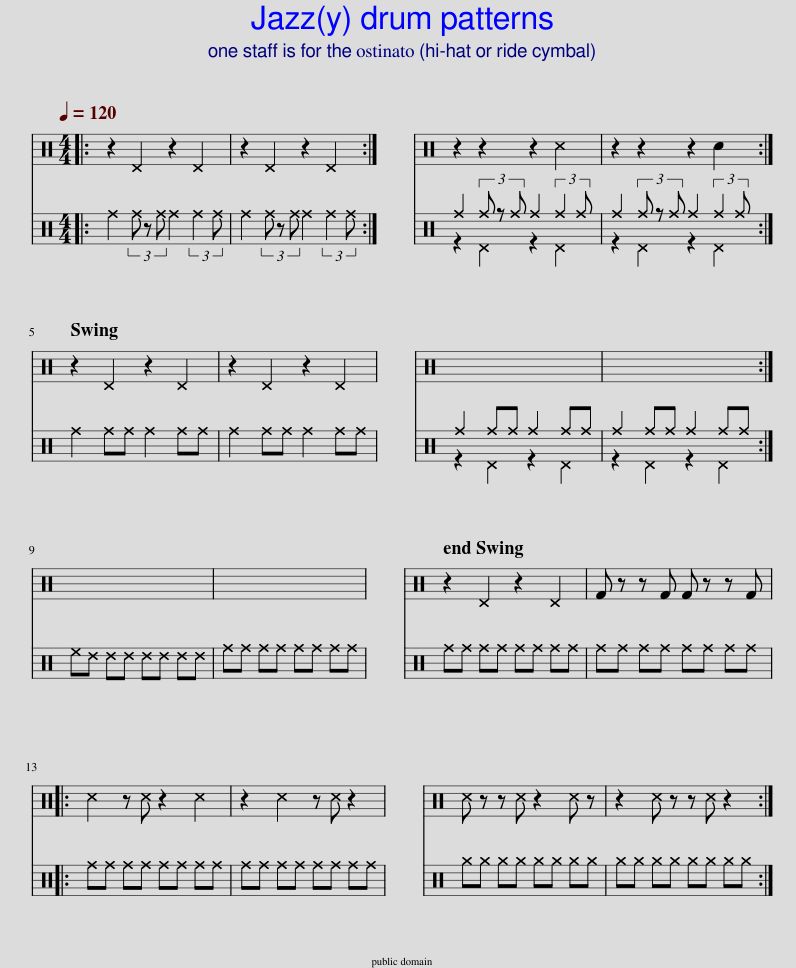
X:1
%%score 1 ( 2 3 )
L:1/8
Q:1/4=120
M:4/4
I:linebreak $
K:C
V:1 perc
K:none
V:2 perc
K:none
V:3 perc
K:none
V:1
|: z2 ^D2 z2 ^D2 | z2 ^D2 z2 ^D2 :| z2 z2 z2 ^c2 | z2 z2 z2 c2 :|$ z2 ^D2 z2 ^D2 | %5
 z2 ^D2 z2 ^D2 | x8 | x8 :|$ x8 | x8 | %10
 z2 ^D2 z2 ^D2 | F z z F F z z F |:$ ^c2 z ^c z2 ^c2 | z2 ^c2 z ^c z2 | ^c z z ^c z2 ^c z | %15
 z2 ^c z z ^c z2 :| %16
V:2
|: ^f2 (3^f z ^f ^f2 (3:2:2^f2 ^f | ^f2 (3^f z ^f ^f2 (3:2:2^f2 ^f :| ^f2 (3^f z ^f ^f2 (3:2:2^f2 ^f | ^f2 (3^f z ^f ^f2 (3:2:2^f2 ^f :|$ ^f2 ^f^f ^f2 ^f^f | %5
 ^f2 ^f^f ^f2 ^f^f | ^f2 ^f^f ^f2 ^f^f | ^f2 ^f^f ^f2 ^f^f :|$ ^d^d ^d^d ^d^d ^d^d | ^f^f ^f^f ^f^f ^f^f | %10
 ^f^f ^f^f ^f^f ^f^f | ^f^f ^f^f ^f^f ^f^f |:$ ^f^f ^f^f ^f^f ^f^f | ^f^f ^f^f ^f^f ^f^f | ^g^g ^g^g ^g^g ^g^g | %15
 ^g^g ^g^g ^g^g ^g^g :| %16
V:3
|: x8 | x8 :| z2 ^D2 z2 ^D2 | z2 ^D2 z2 ^D2 :|$ x8 | %5
 x8 | z2 ^D2 z2 ^D2 | z2 ^D2 z2 ^D2 :|$ x8 | x8 | %10
 x8 | x8 |:$ x8 | x8 | x8 | %15
 x8 :| %16
